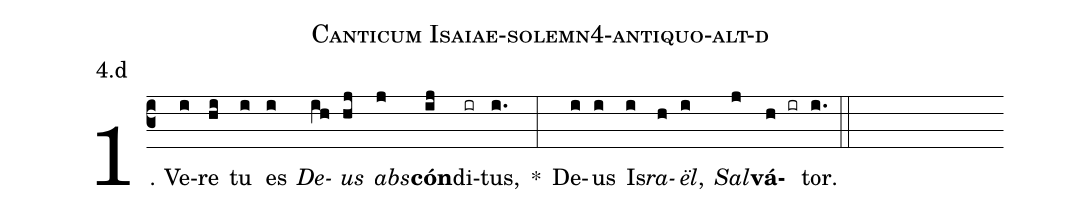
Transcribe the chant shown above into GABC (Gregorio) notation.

name: Canticum Isaiae-solemn4-antiquo-alt-d;
annotation: 4.d;
%%
(c3)1. Ve(i)re(hi) tu(i) es(i) <i>De</i>(ih)<i>us</i>(hj) <i>abs</i>(j)<b>cón</b>(ij)di(ir)tus,(i.) *(:) De(i)us(i) Is(i)<i>ra</i>(h)<i>ël</i>,(i) <i>Sal</i>(j)<b>vá</b>(h ir)tor.(i.) (::)
